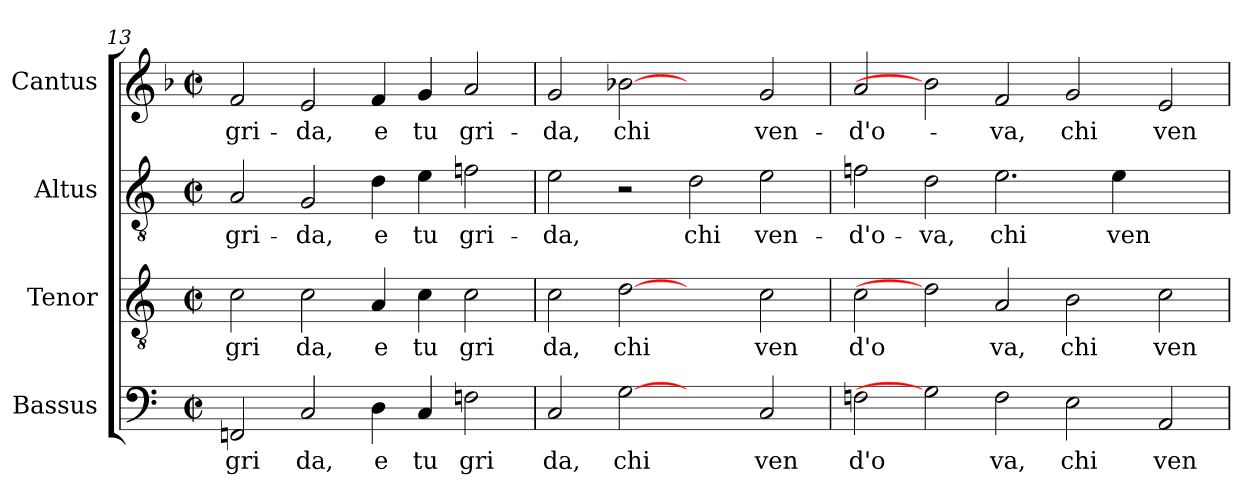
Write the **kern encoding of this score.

**kern	**text	**kern	**text	**kern	**text	**kern	**text
*part4	*part4	*part3	*part3	*part2	*part2	*part1	*part1
*staff4	*staff4	*staff3	*staff3	*staff2	*staff2	*staff1	*staff1
*I"Bassus	*	*I"Tenor	*	*I"Altus	*	*I"Cantus	*
*clefF4	*	*clefGv2	*	*clefGv2	*	*clefG2	*
*ITrd-3c-5	*	*ITrd-3c-5	*	*ITrd-3c-5	*	*	*
*	*	*	*	*	*	*k[b-]	*
*	*	*	*	*	*	*F:	*
*M2/2	*	*M2/2	*	*M2/2	*	*M2/2	*
*met(c|)	*	*met(c|)	*	*met(c|)	*	*met(c|)	*
=13	=13	=13	=13	=13	=13	=13	=13
!	!LO:LY:b:cj	!	!LO:LY:b:cj	!	!LO:LY:b:cj	!	!LO:LY:b:cj
2BB-/	gri	2f\	gri	2d/	gri-	2f/	gri-
!	!LO:LY:b:cj	!	!LO:LY:b:cj	!	!LO:LY:b:cj	!	!LO:LY:b:cj
2F/	da,	2f\	da,	2c/	-da,	2e/	-da,
!	!LO:LY:b:cj	!	!LO:LY:b:cj	!	!LO:LY:b:cj	!	!LO:LY:b:cj
4G\	e	4d/	e	4g\	e	4f/	e
!	!LO:LY:b:cj	!	!LO:LY:b:cj	!	!LO:LY:b:cj	!	!LO:LY:b:cj
4F/	tu	4f\	tu	4a\	tu	4g/	tu
!	!LO:LY:b:cj	!	!LO:LY:b:cj	!	!LO:LY:b:cj	!	!LO:LY:b:cj
2B-\	gri	2f\	gri	2b-\	gri-	2a/	gri-
=14	=14	=14	=14	=14	=14	=14	=14
!	!LO:LY:b:cj	!	!LO:LY:b:cj	!	!LO:LY:b:cj	!	!LO:LY:b:cj
2F/	da,	2f\	da,	2a\	-da,	2g/	-da,
!	!LO:LY:b:cj	!	!LO:LY:b:cj	!	!	!	!LO:LY:b:cj
[2c	chi	[2g	chi	2r	.	[2b-X	chi
!	!	!	!	!	!LO:LY:b:cj	!	!
2ryy	.	2ryy	.	2g\	chi	2ryy	.
!	!LO:LY:b:cj	!	!LO:LY:b:cj	!	!LO:LY:b:cj	!	!LO:LY:b:cj
2F/	ven	2f\	ven	2a\	ven-	2g/	ven-
=15	=15	=15	=15	=15	=15	=15	=15
!	!LO:LY:b:cj	!	!LO:LY:b:cj	!	!LO:LY:b:cj	!	!LO:LY:b:cj
2B-\	d'o	2f\	d'o	2b-\	-d'o-	2a/	-d'o-
!	!	!	!	!	!LO:LY:b:cj	!	!
2c]	.	2g]	.	2g\	-va,	2b-]	.
!	!LO:LY:b:cj	!	!LO:LY:b:cj	!	!LO:LY:b:cj	!	!LO:LY:b:cj
2B-\	va,	2d/	va,	2.a\	chi	2f/	-va,
!	!LO:LY:b:cj	!	!LO:LY:b:cj	!	!	!	!LO:LY:b:cj
2A\	chi	2e\	chi	.	.	2g/	chi
!	!	!	!	!	!LO:LY:b:cj	!	!
.	.	.	.	4a\	ven-	.	.
!	!LO:LY:b:cj	!	!LO:LY:b:cj	!	!	!	!LO:LY:b:cj
2D/	ven	2f\	ven	2ryy	.	2e/	ven-
=	=	=	=	=	=	=	=
*-	*-	*-	*-	*-	*-	*-	*-
